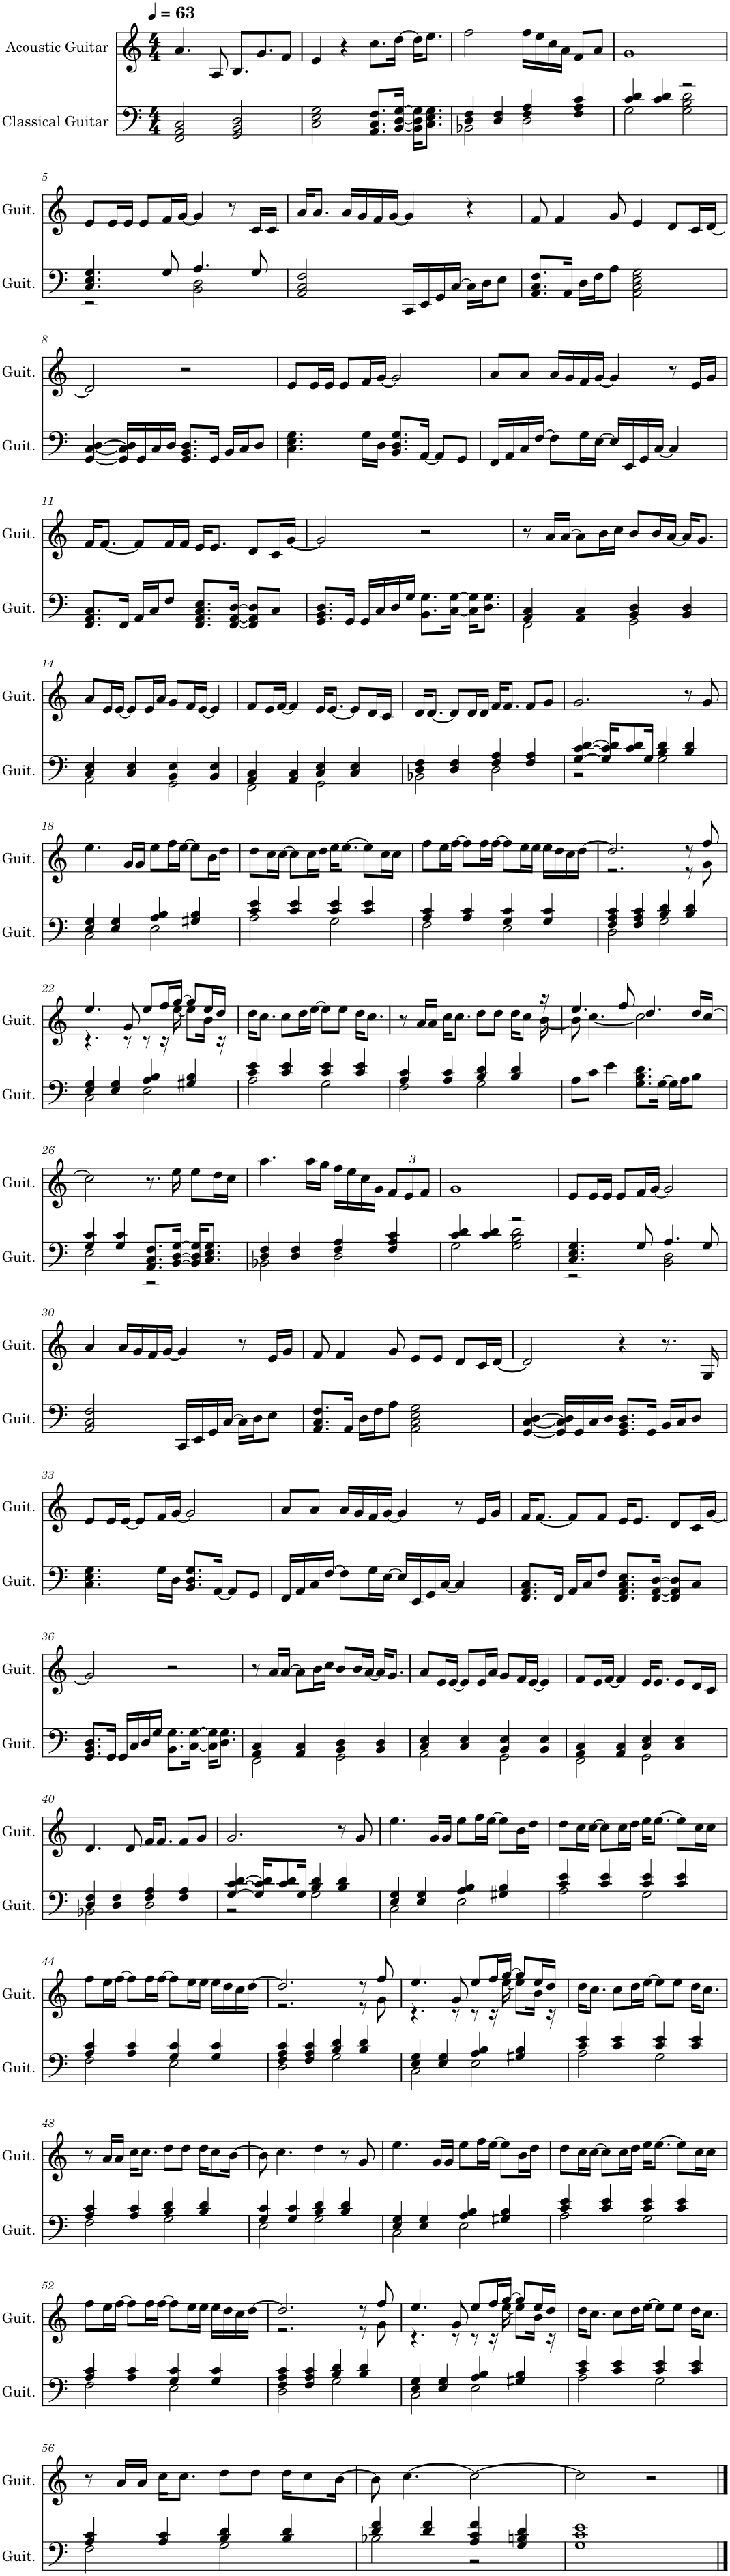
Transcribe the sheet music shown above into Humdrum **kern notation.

**kern	**kern
*part2	*part1
*staff2	*staff1
*I"Classical Guitar	*I"Acoustic Guitar
*I'Guit.	*I'Guit.
*clefF4	*clefG2
*k[]	*k[]
*M4/4	*M4/4
*MM63	*MM63
=1	=1
2FF/ 2AA/ 2C/	4.a/
.	8A/
2GG/ 2BB/ 2D/	8.B/L
.	8.g/
.	8f/J
=2	=2
2C\ 2E\ 2G\	4e/
.	4r
8.AA/ 8.C/ 8.F/L	8.cc\L
[16BB/ [16D/ [16G/Jk	[16dd\Jk
16BB\] 16D\] 16G\]KL	16dd\KL]
8.C\ 8.E\ 8.G\J	8.ee\J
=3	=3
*^	*
4D/ 4F/	2BB-X\	2ff\
4D/ 4F/	.	.
4F/ 4A/	2D\	16ff\LL
.	.	16ee\
.	.	16cc\
.	.	16a\JJ
4F/ 4A/ 4c/	.	8f/L
.	.	8a/J
=4	=4	=4
4c/ 4d/	2G\	1g
4c/ 4d/	.	.
2r	2G\ 2B\ 2d\	.
!!LO:LB:g=z
=5	=5	=5
4.C/ 4.E/ 4.G/	2r	8e/L
.	.	16e/L
.	.	16e/JJ
.	.	8e/L
8G/	.	16f/L
.	.	[16g/JJ
4.A/	2BB\ 2D\	4g/]
.	.	8r
8G/	.	16c/LL
.	.	16c/JJ
*v	*v	*
=6	=6
2AA/ 2C/ 2F/	16a/KL
.	8.a/J
.	16a/LL
.	16g/
.	16f/
.	[16g/JJ
16CC/LL	4g/]
16EE/	.
16GG/	.
[16C/JJ	.
16C\LL]	4r
16D\J	.
8E\J	.
=7	=7
8.AA/ 8.C/ 8.F/L	8f/
.	4f/
16AA/Jk	.
16D\LL	.
16F\J	.
8A\J	8g/
2AA\ 2C\ 2E\ 2G\	4e/
.	8d/L
.	16c/L
.	[16d/JJ
!!LO:LB:g=z
=8	=8
[4GG/ [4C/ [4D/	2d/]
16GG/] 16C/] 16D/]LL	.
16GG/	.
16C/	.
16D/JJ	.
8.GG/ 8.BB/ 8.D/L	2r
16GG/Jk	.
16BB/LL	.
16C/J	.
8D/J	.
=9	=9
4.C\ 4.E\ 4.G\	8e/L
.	16e/L
.	16e/JJ
.	8e/L
16G\LL	16f/L
16D\JJ	[16g/JJ
8.BB/ 8.D/ 8.G/L	2g/]
[16AA/Jk	.
8AA/L]	.
8GG/J	.
=10	=10
16FF/LL	8a/L
16AA/	.
16C/	8a/J
[16F/JJ	.
8F\L]	16a/LL
.	16g/
16G\L	16f/
[16E\JJ	[16g/JJ
16E/LL]	4g/]
16EE/	.
16GG/	.
[16C/JJ	.
4C/]	8r
.	16e/LL
.	16g/JJ
!!LO:LB:g=z
=11	=11
8.FF/ 8.AA/ 8.C/L	16f/KL
.	[8.f/J
16FF/Jk	.
16AA/LL	8f/L]
16C/J	.
8F/J	16f/L
.	16f/JJ
8.FF/ 8.AA/ 8.C/ 8.E/L	16e/KL
.	8.e/J
[16FF/ [16AA/ [16D/Jk	.
8FF/] 8AA/] 8D/]L	8d/L
8C/J	16c/L
.	[16g/JJ
=12	=12
8.GG/ 8.BB/ 8.D/L	2g/]
16GG/Jk	.
16GG/LL	.
16C/	.
16D/	.
16G/JJ	.
8.BB\ 8.G\L	2r
[16C\ [16G\Jk	.
16C\] 16G\]KL	.
8.D\ 8.G\J	.
=13	=13
*^	*
4AA/ 4C/	2FF\	8r
.	.	16a/LL
.	.	[16a/JJ
4AA/ 4C/	.	8a\L]
.	.	16b\L
.	.	16cc\JJ
4BB/ 4D/	2GG\	8b/L
.	.	16b/L
.	.	[16a/JJ
4BB/ 4D/	.	16a/KL]
.	.	8.g/J
!!LO:LB:g=z
=14	=14	=14
4C/ 4E/	2AA\	8a/L
.	.	16e/L
.	.	[16e/JJ
4C/ 4E/	.	8e/L]
.	.	16e/L
.	.	16a/JJ
4BB/ 4E/	2GG\	8g/L
.	.	16f/L
.	.	[16e/JJ
4BB/ 4E/	.	4e/]
=15	=15	=15
4AA/ 4C/	2FF\	8f/L
.	.	16e/L
.	.	[16f/JJ
4AA/ 4C/	.	4f/]
4C/ 4E/	2GG\	16e/KL
.	.	[8.e/J
4C/ 4E/	.	8e/L]
.	.	16d/L
.	.	16c/JJ
=16	=16	=16
4D/ 4F/	2BB-X\	16d/KL
.	.	[8.d/J
4D/ 4F/	.	8d/L]
.	.	16d/L
.	.	16d/JJ
4F/ 4A/	2D\	16f/KL
.	.	8.f/J
4F/ 4A/	.	8f/L
.	.	8g/J
=17	=17	=17
[4G/ [4c/ [4d/	2r	2.g/
16G/] 16c/] 16d/]KL	.	.
8c/ 8d/	.	.
16G/Jk	.	.
4B/ 4d/	2G\	.
4B/ 4d/	.	8r
.	.	8g/
!!LO:LB:g=z
=18	=18	=18
4E/ 4G/	2C\	4.ee\
4E/ 4G/	.	.
.	.	16g/LL
.	.	16g/JJ
4A/ 4B/	2E\	8ee\L
.	.	16ff\L
.	.	[16ee\JJ
4G#X/ 4B/	.	8ee\L]
.	.	16b\L
.	.	16dd\JJ
=19	=19	=19
4c/ 4e/	2A\	8dd\L
.	.	16cc\L
.	.	[16cc\JJ
4c/ 4e/	.	8cc\L]
.	.	16cc\L
.	.	16dd\JJ
4c/ 4e/	2G\	16ee\KL
.	.	[8.ee\J
4c/ 4e/	.	8ee\L]
.	.	16cc\L
.	.	16cc\JJ
=20	=20	=20
4A/ 4c/	2F\	8ff\L
.	.	16ee\L
.	.	[16ff\JJ
4A/ 4c/	.	8ff\L]
.	.	16ff\L
.	.	[16ff\JJ
4G/ 4c/	2E\	8ff\L]
.	.	16ee\L
.	.	16ee\JJ
4G/ 4c/	.	16ee\LL
.	.	16dd\
.	.	16cc\
.	.	[16dd\JJ
=21	=21	=21
*	*	*^
4F/ 4A/ 4c/	2D\	2.dd/]	2.r
4F/ 4A/ 4c/	.	.	.
4B/ 4d/	2G\	.	.
4B/ 4d/	.	8r	8r
.	.	8ff/	8g\
!!LO:LB:g=z	!!
=22	=22	=22	=22
4E/ 4G/	2C\	4.ee/	4.r
4E/ 4G/	.	.	.
.	.	8g/	8r
4A/ 4B/	2E\	8ee/L	8r
.	.	16ff/L	16r
.	.	[16gg/JJ	[16ee\
4G#X/ 4B/	.	8gg/L]	8ee\L]
.	.	16ee/L	16b\Jk
.	.	16dd/JJ	16r
*	*	*v	*v
=23	=23	=23
4c/ 4e/	2A\	16dd\KL
.	.	8.cc\J
4c/ 4e/	.	8cc\L
.	.	16dd\L
.	.	[16ee\JJ
4c/ 4e/	2G\	8ee\L]
.	.	8ee\J
4c/ 4e/	.	16dd\KL
.	.	8.cc\J
=24	=24	=24
*	*	*^
4A/ 4c/	2F\	8r	2...ryy
.	.	16a/LL	.
.	.	16a/JJ	.
4A/ 4c/	.	16cc\KL	.
.	.	8.cc\J	.
4B/ 4d/	2G\	8dd\L	.
.	.	8dd\J	.
4B/ 4d/	.	16dd\KL	.
.	.	8cc\J	.
.	.	16r	[16b\
*v	*v	*	*
=25	=25	=25
8A\L	4.ee/	8b\]
8c\J	.	[4.cc\
4e\	.	.
.	8ff/	.
8.G\ 8.B\ 8.d\L	4.dd/	2cc\]
[16G\Jk	.	.
16G\LL]	.	.
16A\J	.	.
8B\J	16dd/LL	.
.	[16cc/JJ	.
*	*v	*v
!!LO:LB:g=z
=26	=26
*^	*
4G/ 4c/	2E\	2cc\]
4G/ 4c/	.	.
8.AA/ 8.C/ 8.F/L	2r	8.r
[16BB/ [16D/ [16G/Jk	.	16ee\
16BB/] 16D/] 16G/]KL	.	8ee\L
8.C/ 8.E/ 8.G/J	.	.
.	.	16dd\L
.	.	16cc\JJ
=27	=27	=27
4D/ 4F/	2BB-X\	4.aa\
4D/ 4F/	.	.
.	.	16aa\LL
.	.	16gg\JJ
4F/ 4A/	2D\	16ff\LL
.	.	16ee\
.	.	16cc\
.	.	16g\JJ
*	*	*Xbrackettup
4F/ 4A/ 4c/	.	12f/L
.	.	12e/
.	.	12f/J
=28	=28	=28
4c/ 4d/	2G\	1g
4c/ 4d/	.	.
2r	2G\ 2B\ 2d\	.
=29	=29	=29
4.C/ 4.E/ 4.G/	2r	8e/L
.	.	16e/L
.	.	16e/JJ
.	.	8e/L
8G/	.	16f/L
.	.	[16g/JJ
4.A/	2BB\ 2D\	2g/]
8G/	.	.
*v	*v	*
!!LO:LB:g=z
=30	=30
2AA/ 2C/ 2F/	4a/
.	16a/LL
.	16g/
.	16f/
.	[16g/JJ
16CC/LL	4g/]
16EE/	.
16GG/	.
[16C/JJ	.
16C\LL]	8r
16D\J	.
8E\J	16e/LL
.	16g/JJ
=31	=31
8.AA/ 8.C/ 8.F/L	8f/
.	4f/
16AA/Jk	.
16D\LL	.
16F\J	.
8A\J	8g/
2AA\ 2C\ 2E\ 2G\	8e/L
.	8e/J
.	8d/L
.	16c/L
.	[16d/JJ
=32	=32
[4GG/ [4C/ [4D/	2d/]
16GG/] 16C/] 16D/]LL	.
16GG/	.
16C/	.
16D/JJ	.
8.GG/ 8.BB/ 8.D/L	4r
16GG/Jk	.
16BB/LL	8.r
16C/J	.
8D/J	.
.	16G/
!!LO:LB:g=z
=33	=33
4.C\ 4.E\ 4.G\	8e/L
.	16e/L
.	[16e/JJ
.	8e/L]
16G\LL	16f/L
16D\JJ	[16g/JJ
8.BB/ 8.D/ 8.G/L	2g/]
[16AA/Jk	.
8AA/L]	.
8GG/J	.
=34	=34
16FF/LL	8a/L
16AA/	.
16C/	8a/J
[16F/JJ	.
8F\L]	16a/LL
.	16g/
16G\L	16f/
[16E\JJ	[16g/JJ
16E/LL]	4g/]
16EE/	.
16GG/	.
[16C/JJ	.
4C/]	8r
.	16e/LL
.	16g/JJ
=35	=35
8.FF/ 8.AA/ 8.C/L	16f/KL
.	[8.f/J
16FF/Jk	.
16AA/LL	8f/L]
16C/J	.
8F/J	8f/J
8.FF/ 8.AA/ 8.C/ 8.E/L	16e/KL
.	8.e/J
[16FF/ [16AA/ [16D/Jk	.
8FF/] 8AA/] 8D/]L	8d/L
8C/J	16c/L
.	[16g/JJ
!!LO:LB:g=z
=36	=36
8.GG/ 8.BB/ 8.D/L	2g/]
16GG/Jk	.
16GG/LL	.
16C/	.
16D/	.
16G/JJ	.
8.BB\ 8.G\L	2r
[16C\ [16G\Jk	.
16C\] 16G\]KL	.
8.D\ 8.G\J	.
=37	=37
*^	*
4AA/ 4C/	2FF\	8r
.	.	16a/LL
.	.	[16a/JJ
4AA/ 4C/	.	8a\L]
.	.	16b\L
.	.	16cc\JJ
4BB/ 4D/	2GG\	8b/L
.	.	16b/L
.	.	[16a/JJ
4BB/ 4D/	.	16a/KL]
.	.	8.g/J
=38	=38	=38
4C/ 4E/	2AA\	8a/L
.	.	16e/L
.	.	[16e/JJ
4C/ 4E/	.	8e/L]
.	.	16e/L
.	.	16a/JJ
4BB/ 4E/	2GG\	8g/L
.	.	16f/L
.	.	[16e/JJ
4BB/ 4E/	.	4e/]
=39	=39	=39
4AA/ 4C/	2FF\	8f/L
.	.	16e/L
.	.	[16f/JJ
4AA/ 4C/	.	4f/]
4C/ 4E/	2GG\	16e/KL
.	.	8.e/J
4C/ 4E/	.	8e/L
.	.	16d/L
.	.	16c/JJ
!!LO:LB:g=z
=40	=40	=40
4D/ 4F/	2BB-X\	4.d/
4D/ 4F/	.	.
.	.	8d/
4F/ 4A/	2D\	16f/KL
.	.	8.f/J
4F/ 4A/	.	8f/L
.	.	8g/J
=41	=41	=41
[4G/ [4c/ [4d/	2r	2.g/
16G/] 16c/] 16d/]KL	.	.
8c/ 8d/	.	.
16G/Jk	.	.
4B/ 4d/	2G\	.
4B/ 4d/	.	8r
.	.	8g/
=42	=42	=42
4E/ 4G/	2C\	4.ee\
4E/ 4G/	.	.
.	.	16g/LL
.	.	16g/JJ
4A/ 4B/	2E\	8ee\L
.	.	16ff\L
.	.	[16ee\JJ
4G#X/ 4B/	.	8ee\L]
.	.	16b\L
.	.	16dd\JJ
=43	=43	=43
4c/ 4e/	2A\	8dd\L
.	.	16cc\L
.	.	[16cc\JJ
4c/ 4e/	.	8cc\L]
.	.	16cc\L
.	.	16dd\JJ
4c/ 4e/	2G\	16ee\KL
.	.	[8.ee\J
4c/ 4e/	.	8ee\L]
.	.	16cc\L
.	.	16cc\JJ
!!LO:LB:g=z
=44	=44	=44
4A/ 4c/	2F\	8ff\L
.	.	16ee\L
.	.	[16ff\JJ
4A/ 4c/	.	8ff\L]
.	.	16ff\L
.	.	[16ff\JJ
4G/ 4c/	2E\	8ff\L]
.	.	16ee\L
.	.	16ee\JJ
4G/ 4c/	.	16ee\LL
.	.	16dd\
.	.	16cc\
.	.	[16dd\JJ
=45	=45	=45
*	*	*^
4F/ 4A/ 4c/	2D\	2.dd/]	2.r
4F/ 4A/ 4c/	.	.	.
4B/ 4d/	2G\	.	.
4B/ 4d/	.	8r	8r
.	.	8ff/	8g\
=46	=46	=46	=46
4E/ 4G/	2C\	4.ee/	4.r
4E/ 4G/	.	.	.
.	.	8g/	8r
4A/ 4B/	2E\	8ee/L	8r
.	.	16ff/L	16r
.	.	[16gg/JJ	[16ee\
4G#X/ 4B/	.	8gg/L]	8ee\L]
.	.	16ee/L	16b\Jk
.	.	16dd/JJ	16r
*	*	*v	*v
=47	=47	=47
4c/ 4e/	2A\	16dd\KL
.	.	8.cc\J
4c/ 4e/	.	8cc\L
.	.	16dd\L
.	.	[16ee\JJ
4c/ 4e/	2G\	8ee\L]
.	.	8ee\J
4c/ 4e/	.	16dd\KL
.	.	8.cc\J
!!LO:LB:g=z
=48	=48	=48
4A/ 4c/	2F\	8r
.	.	16a/LL
.	.	16a/JJ
4A/ 4c/	.	16cc\KL
.	.	8.cc\J
4B/ 4d/	2G\	8dd\L
.	.	8dd\J
4B/ 4d/	.	16dd\KL
.	.	8cc\
.	.	[16b\Jk
=49	=49	=49
4G/ 4c/	2E\	8b\]
.	.	4.cc\
4G/ 4c/	.	.
4B/ 4d/	2G\	4dd\
4B/ 4d/	.	8r
.	.	8g/
=50	=50	=50
4E/ 4G/	2C\	4.ee\
4E/ 4G/	.	.
.	.	16g/LL
.	.	16g/JJ
4A/ 4B/	2E\	8ee\L
.	.	16ff\L
.	.	[16ee\JJ
4G#X/ 4B/	.	8ee\L]
.	.	16b\L
.	.	16dd\JJ
=51	=51	=51
4c/ 4e/	2A\	8dd\L
.	.	16cc\L
.	.	[16cc\JJ
4c/ 4e/	.	8cc\L]
.	.	16cc\L
.	.	16dd\JJ
4c/ 4e/	2G\	16ee\KL
.	.	[8.ee\J
4c/ 4e/	.	8ee\L]
.	.	16cc\L
.	.	16cc\JJ
!!LO:LB:g=z
=52	=52	=52
4A/ 4c/	2F\	8ff\L
.	.	16ee\L
.	.	[16ff\JJ
4A/ 4c/	.	8ff\L]
.	.	16ff\L
.	.	[16ff\JJ
4G/ 4c/	2E\	8ff\L]
.	.	16ee\L
.	.	16ee\JJ
4G/ 4c/	.	16ee\LL
.	.	16dd\
.	.	16cc\
.	.	[16dd\JJ
=53	=53	=53
*	*	*^
4F/ 4A/ 4c/	2D\	2.dd/]	2.r
4F/ 4A/ 4c/	.	.	.
4B/ 4d/	2G\	.	.
4B/ 4d/	.	8r	8r
.	.	8ff/	8g\
=54	=54	=54	=54
4E/ 4G/	2C\	4.ee/	4.r
4E/ 4G/	.	.	.
.	.	8g/	8r
4A/ 4B/	2E\	8ee/L	8r
.	.	16ff/L	16r
.	.	[16gg/JJ	[16ee\
4G#X/ 4B/	.	8gg/L]	8ee\L]
.	.	16ee/L	16b\Jk
.	.	16dd/JJ	16r
*	*	*v	*v
=55	=55	=55
4c/ 4e/	2A\	16dd\KL
.	.	8.cc\J
4c/ 4e/	.	8cc\L
.	.	16dd\L
.	.	[16ee\JJ
4c/ 4e/	2G\	8ee\L]
.	.	8ee\J
4c/ 4e/	.	16dd\KL
.	.	8.cc\J
!!LO:LB:g=z
=56	=56	=56
4A/ 4c/	2F\	8r
.	.	16a/LL
.	.	16a/JJ
4A/ 4c/	.	16cc\KL
.	.	8.cc\J
4B/ 4d/	2G\	8dd\L
.	.	8dd\J
4B/ 4d/	.	16dd\KL
.	.	8cc\
.	.	[16b\Jk
=57	=57	=57
4d/ 4f/	2B-X\	8b\]
.	.	[4.cc\
4d/ 4f/	.	.
4A/ 4c/ 4f/	2r	2cc\_
4G/ 4Bn/ 4d/	.	.
*v	*v	*
=58	=58
1G 1c 1e	2cc\]
.	2r
==	==
*-	*-
